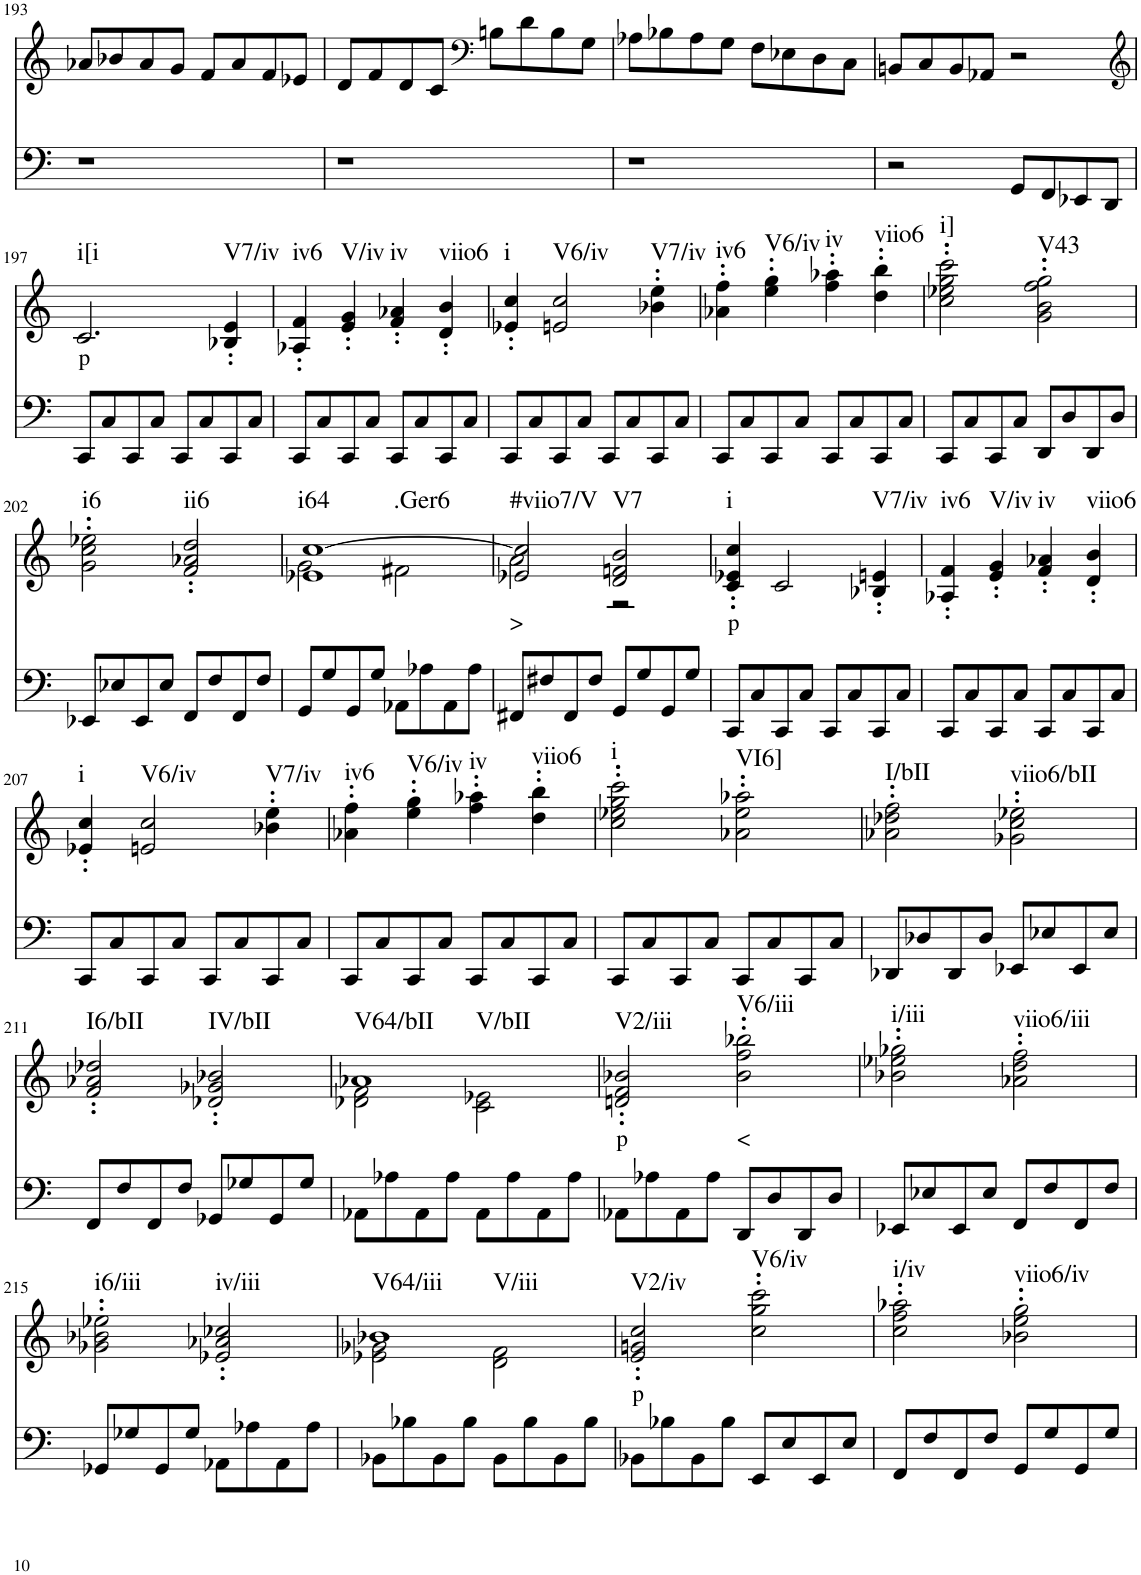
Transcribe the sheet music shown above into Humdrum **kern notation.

**kern	**kern	**text	**harte
*part2	*part1	*part1	*part1
*staff2	*staff1	*staff1	*
*I"piano	*I"piano	*	*
*I'Pno	*I'Pno	*	*
!!LO:PB:g=z
*clefF4	*clefG2	*	*
*k[]	*k[]	*	*
*M2/2	*M2/2	*	*
=193	=193	=193	=193
1r	8a-X/L	.	.
.	8b-X/	.	.
.	8a-/	.	.
.	8g/J	.	.
.	8f/L	.	.
.	8a-/	.	.
.	8f/	.	.
.	8e-X/J	.	.
=194	=194	=194	=194
1r	8d/L	.	.
.	8f/	.	.
.	8d/	.	.
.	8c/J	.	.
*	*clefF4	*	*
.	8Bn\L	.	.
.	8d\	.	.
.	8B\	.	.
.	8G\J	.	.
=195	=195	=195	=195
1r	8A-X\L	.	.
.	8B-X\	.	.
.	8A-\	.	.
.	8G\J	.	.
.	8F\L	.	.
.	8E-X\	.	.
.	8D\	.	.
.	8C\J	.	.
=196	=196	=196	=196
2r	8BBn/L	.	.
.	8C/	.	.
.	8BB/	.	.
.	8AA-X/J	.	.
8GG/L	2r	.	.
8FF/	.	.	.
8EE-X/	.	.	.
8DD/J	.	.	.
!!LO:LB:g=z
=197	=197	=197	=197
*	*clefG2	*	*
!	!	!LO:LY:b	!LO:H:kt=i[i
8CC/L	2.c/	p	N
8C/	.	.	.
8CC/	.	.	.
8C/J	.	.	.
8CC/L	.	.	.
8C/	.	.	.
!	!	!	!LO:H:kt=V7/iv
8CC/	4B-X/' 4e/'	.	N
8C/J	.	.	.
=198	=198	=198	=198
!	!	!	!LO:H:kt=iv6
8CC/L	4A-X/' 4f/'	.	N
8C/	.	.	.
!	!	!	!LO:H:kt=V/iv
8CC/	4e/' 4g/'	.	N
8C/J	.	.	.
!	!	!	!LO:H:kt=iv
8CC/L	4f/' 4a-X/'	.	N
8C/	.	.	.
!	!	!	!LO:H:kt=viio6
8CC/	4d/' 4b/'	.	N
8C/J	.	.	.
=199	=199	=199	=199
!	!	!	!LO:H:kt=i
8CC/L	4e-X/' 4cc/'	.	N
8C/	.	.	.
!	!	!	!LO:H:kt=V6/iv
8CC/	2en/ 2cc/	.	N
8C/J	.	.	.
8CC/L	.	.	.
8C/	.	.	.
!	!	!	!LO:H:kt=V7/iv
8CC/	4b-X\' 4ee\'	.	N
8C/J	.	.	.
=200	=200	=200	=200
!	!	!	!LO:H:kt=iv6
8CC/L	4a-X\' 4ff\'	.	N
8C/	.	.	.
!	!	!	!LO:H:kt=V6/iv
8CC/	4ee\' 4gg\'	.	N
8C/J	.	.	.
!	!	!	!LO:H:kt=iv
8CC/L	4ff\' 4aa-X\'	.	N
8C/	.	.	.
!	!	!	!LO:H:kt=viio6
8CC/	4dd\' 4bb\'	.	N
8C/J	.	.	.
=201	=201	=201	=201
!	!	!	!LO:H:kt=i]
8CC/L	2cc\' 2ee-X\' 2gg\' 2ccc\'	.	N
8C/	.	.	.
8CC/	.	.	.
8C/J	.	.	.
!	!	!	!LO:H:kt=V43
8DD/L	2g\' 2b\' 2ff\' 2gg\'	.	N
8D/	.	.	.
8DD/	.	.	.
8D/J	.	.	.
!!LO:LB:g=z
=202	=202	=202	=202
!	!	!	!LO:H:kt=i6
8EE-X/L	2g\' 2cc\' 2ee-X\'	.	N
8E-X/	.	.	.
8EE-/	.	.	.
8E-/J	.	.	.
!	!	!	!LO:H:kt=ii6
8FF/L	2f/' 2a-X/' 2dd/'	.	N
8F/	.	.	.
8FF/	.	.	.
8F/J	.	.	.
=203	=203	=203	=203
*	*^	*	*
!	!	!	!	!LO:H:n=1:kt=i64
!	!	!	!	!LO:H:n=2:kt=.Ger6
8GG/L	1e-X [1cc	2g\	.	N N
8G/	.	.	.	.
8GG/	.	.	.	.
8G/J	.	.	.	.
8AA-X\L	.	2f#X\	.	.
8A-X\	.	.	.	.
8AA-\	.	.	.	.
8A-\J	.	.	.	.
=204	=204	=204	=204	=204
!	!	!	!LO:LY:b	!LO:H:kt=#viio7/V
8FF#X/L	2e-X/ 2cc/]	2a\	>	N
8F#X/	.	.	.	.
8FF#/	.	.	.	.
8F#/J	.	.	.	.
!	!	!	!	!LO:H:kt=V7
8GG/L	2d/ 2fn/ 2b/	2r	.	N
8G/	.	.	.	.
8GG/	.	.	.	.
8G/J	.	.	.	.
*	*v	*v	*	*
=205	=205	=205	=205
!	!	!LO:LY:b	!LO:H:kt=i
8CC/L	4c/' 4e-X/' 4cc/'	p	N
8C/	.	.	.
8CC/	2c/	.	.
8C/J	.	.	.
8CC/L	.	.	.
8C/	.	.	.
!	!	!	!LO:H:kt=V7/iv
8CC/	4B-X/' 4en/'	.	N
8C/J	.	.	.
=206	=206	=206	=206
!	!	!	!LO:H:kt=iv6
8CC/L	4A-X/' 4f/'	.	N
8C/	.	.	.
!	!	!	!LO:H:kt=V/iv
8CC/	4e/' 4g/'	.	N
8C/J	.	.	.
!	!	!	!LO:H:kt=iv
8CC/L	4f/' 4a-X/'	.	N
8C/	.	.	.
!	!	!	!LO:H:kt=viio6
8CC/	4d/' 4b/'	.	N
8C/J	.	.	.
!!LO:LB:g=z
=207	=207	=207	=207
!	!	!	!LO:H:kt=i
8CC/L	4e-X/' 4cc/'	.	N
8C/	.	.	.
!	!	!	!LO:H:kt=V6/iv
8CC/	2en/ 2cc/	.	N
8C/J	.	.	.
8CC/L	.	.	.
8C/	.	.	.
!	!	!	!LO:H:kt=V7/iv
8CC/	4b-X\' 4ee\'	.	N
8C/J	.	.	.
=208	=208	=208	=208
!	!	!	!LO:H:kt=iv6
8CC/L	4a-X\' 4ff\'	.	N
8C/	.	.	.
!	!	!	!LO:H:kt=V6/iv
8CC/	4ee\' 4gg\'	.	N
8C/J	.	.	.
!	!	!	!LO:H:kt=iv
8CC/L	4ff\' 4aa-X\'	.	N
8C/	.	.	.
!	!	!	!LO:H:kt=viio6
8CC/	4dd\' 4bb\'	.	N
8C/J	.	.	.
=209	=209	=209	=209
!	!	!	!LO:H:kt=i
8CC/L	2cc\' 2ee-X\' 2gg\' 2ccc\'	.	N
8C/	.	.	.
8CC/	.	.	.
8C/J	.	.	.
!	!	!	!LO:H:kt=VI6]
8CC/L	2a-X\' 2ee-\' 2aa-X\'	.	N
8C/	.	.	.
8CC/	.	.	.
8C/J	.	.	.
=210	=210	=210	=210
!	!	!	!LO:H:kt=I/bII
8DD-X/L	2a-X\' 2dd-X\' 2ff\'	.	N
8D-X/	.	.	.
8DD-/	.	.	.
8D-/J	.	.	.
!	!	!	!LO:H:kt=viio6/bII
8EE-X/L	2g-X\' 2cc\' 2ee-X\'	.	N
8E-X/	.	.	.
8EE-/	.	.	.
8E-/J	.	.	.
!!LO:LB:g=z
=211	=211	=211	=211
!	!	!	!LO:H:kt=I6/bII
8FF/L	2f/' 2a-X/' 2dd-X/'	.	N
8F/	.	.	.
8FF/	.	.	.
8F/J	.	.	.
!	!	!	!LO:H:kt=IV/bII
8GG-X/L	2d-X/' 2g-X/' 2b-X/'	.	N
8G-X/	.	.	.
8GG-/	.	.	.
8G-/J	.	.	.
=212	=212	=212	=212
*	*^	*	*
!	!	!	!	!LO:H:n=1:kt=V64/bII
!	!	!	!	!LO:H:n=2:kt=V/bII
8AA-X\L	1a-X	2d-X\ 2f\	.	N N
8A-X\	.	.	.	.
8AA-\	.	.	.	.
8A-\J	.	.	.	.
8AA-\L	.	2c\ 2e-X\	.	.
8A-\	.	.	.	.
8AA-\	.	.	.	.
8A-\J	.	.	.	.
*	*v	*v	*	*
=213	=213	=213	=213
!	!	!LO:LY:b	!LO:H:kt=V2/iii
8AA-X\L	2dn/' 2f/' 2b-X/'	p	N
8A-X\	.	.	.
8AA-\	.	.	.
8A-\J	.	.	.
!	!	!LO:LY:b	!LO:H:kt=V6/iii
8DD/L	2b-\' 2ff\' 2bb-X\'	<	N
8D/	.	.	.
8DD/	.	.	.
8D/J	.	.	.
=214	=214	=214	=214
!	!	!	!LO:H:kt=i/iii
8EE-X/L	2b-X\' 2ee-X\' 2gg-X\'	.	N
8E-X/	.	.	.
8EE-/	.	.	.
8E-/J	.	.	.
!	!	!	!LO:H:kt=viio6/iii
8FF/L	2a-X\' 2dd\' 2ff\'	.	N
8F/	.	.	.
8FF/	.	.	.
8F/J	.	.	.
!!LO:LB:g=z
=215	=215	=215	=215
!	!	!	!LO:H:kt=i6/iii
8GG-X/L	2g-X\' 2b-X\' 2ee-X\'	.	N
8G-X/	.	.	.
8GG-/	.	.	.
8G-/J	.	.	.
!	!	!	!LO:H:kt=iv/iii
8AA-X\L	2e-X/' 2a-X/' 2cc-X/'	.	N
8A-X\	.	.	.
8AA-\	.	.	.
8A-\J	.	.	.
=216	=216	=216	=216
*	*^	*	*
!	!	!	!	!LO:H:n=1:kt=V64/iii
!	!	!	!	!LO:H:n=2:kt=V/iii
8BB-X\L	1b-X	2e-X\ 2g-X\	.	N N
8B-X\	.	.	.	.
8BB-\	.	.	.	.
8B-\J	.	.	.	.
8BB-\L	.	2d\ 2f\	.	.
8B-\	.	.	.	.
8BB-\	.	.	.	.
8B-\J	.	.	.	.
*	*v	*v	*	*
=217	=217	=217	=217
!	!	!LO:LY:b	!LO:H:kt=V2/iv
8BB-X\L	2e/' 2gn/' 2cc/'	p	N
8B-X\	.	.	.
8BB-\	.	.	.
8B-\J	.	.	.
!	!	!	!LO:H:kt=V6/iv
8EE/L	2cc\' 2gg\' 2ccc\'	.	N
8E/	.	.	.
8EE/	.	.	.
8E/J	.	.	.
=218	=218	=218	=218
!	!	!	!LO:H:kt=i/iv
8FF/L	2cc\' 2ff\' 2aa-X\'	.	N
8F/	.	.	.
8FF/	.	.	.
8F/J	.	.	.
!	!	!	!LO:H:kt=viio6/iv
8GG/L	2b-X\' 2ee\' 2gg\'	.	N
8G/	.	.	.
8GG/	.	.	.
8G/J	.	.	.
=	=	=	=
*-	*-	*-	*-
